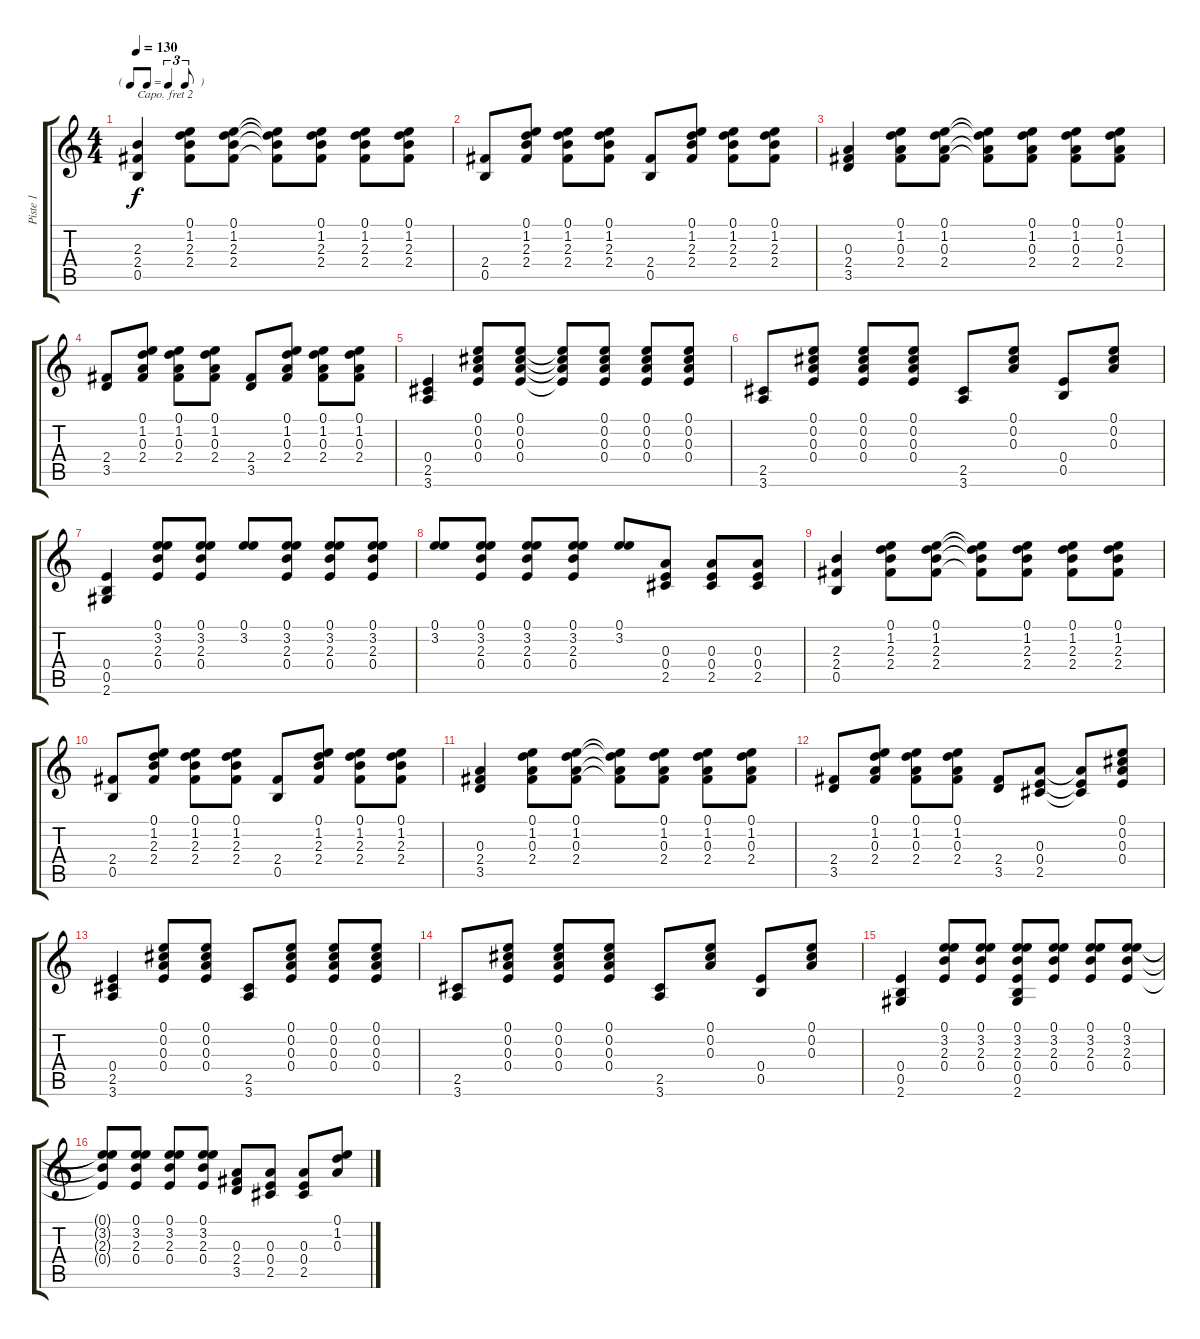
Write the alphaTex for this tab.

\track ("Piste 1" "Piste 1") {instrument acousticguitarsteel}
\staff {score tabs}
\capo 2
\tuning (D4 B3 G3 D3 A2 E2) {hide}
\ts (4 4)
\tf triplet8th
\tempo 130
\clef g2
\ks c
(2.3 2.4 0.5).4{dy f} (0.1 1.2 2.3 2.4).8 (0.1 1.2 2.3 2.4).8 (0.1{t} 1.2{t} 2.3{t} 2.4{t}).8 (0.1 1.2 2.3 2.4).8 (0.1 1.2 2.3 2.4).8 (0.1 1.2 2.3 2.4).8 |
(2.4 0.5).8 (0.1 1.2 2.3 2.4).8 (0.1 1.2 2.3 2.4).8 (0.1 1.2 2.3 2.4).8 (2.4 0.5).8 (0.1 1.2 2.3 2.4).8 (0.1 1.2 2.3 2.4).8 (0.1 1.2 2.3 2.4).8 |
(0.3 2.4 3.5).4 (0.1 1.2 0.3 2.4).8 (0.1 1.2 0.3 2.4).8 (0.1{t} 1.2{t} 0.3{t} 2.4{t}).8 (0.1 1.2 0.3 2.4).8 (0.1 1.2 0.3 2.4).8 (0.1 1.2 0.3 2.4).8 |
(2.4 3.5).8 (0.1 1.2 0.3 2.4).8 (0.1 1.2 0.3 2.4).8 (0.1 1.2 0.3 2.4).8 (2.4 3.5).8 (0.1 1.2 0.3 2.4).8 (0.1 1.2 0.3 2.4).8 (0.1 1.2 0.3 2.4).8 |
(0.4 2.5 3.6).4 (0.1 0.2 0.3 0.4).8 (0.1 0.2 0.3 0.4).8 (0.1{t} 0.2{t} 0.3{t} 0.4{t}).8 (0.1 0.2 0.3 0.4).8 (0.1 0.2 0.3 0.4).8 (0.1 0.2 0.3 0.4).8 |
(2.5 3.6).8 (0.1 0.2 0.3 0.4).8 (0.1 0.2 0.3 0.4).8 (0.1 0.2 0.3 0.4).8 (2.5 3.6).8 (0.1 0.2 0.3).8 (0.4 0.5).8 (0.1 0.2 0.3).8 |
(0.4 0.5 2.6).4 (0.1 3.2 2.3 0.4).8 (0.1 3.2 2.3 0.4).8 (0.1 3.2).8 (0.1 3.2 2.3 0.4).8 (0.1 3.2 2.3 0.4).8 (0.1 3.2 2.3 0.4).8 |
(0.1 3.2).8 (0.1 3.2 2.3 0.4).8 (0.1 3.2 2.3 0.4).8 (0.1 3.2 2.3 0.4).8 (0.1 3.2).8 (0.3 0.4 2.5).8 (0.3 0.4 2.5).8 (0.3 0.4 2.5).8 |
(2.3 2.4 0.5).4 (0.1 1.2 2.3 2.4).8 (0.1 1.2 2.3 2.4).8 (0.1{t} 1.2{t} 2.3{t} 2.4{t}).8 (0.1 1.2 2.3 2.4).8 (0.1 1.2 2.3 2.4).8 (0.1 1.2 2.3 2.4).8 |
(2.4 0.5).8 (0.1 1.2 2.3 2.4).8 (0.1 1.2 2.3 2.4).8 (0.1 1.2 2.3 2.4).8 (2.4 0.5).8 (0.1 1.2 2.3 2.4).8 (0.1 1.2 2.3 2.4).8 (0.1 1.2 2.3 2.4).8 |
(0.3 2.4 3.5).4 (0.1 1.2 0.3 2.4).8 (0.1 1.2 0.3 2.4).8 (0.1{t} 1.2{t} 0.3{t} 2.4{t}).8 (0.1 1.2 0.3 2.4).8 (0.1 1.2 0.3 2.4).8 (0.1 1.2 0.3 2.4).8 |
(2.4 3.5).8 (0.1 1.2 0.3 2.4).8 (0.1 1.2 0.3 2.4).8 (0.1 1.2 0.3 2.4).8 (2.4 3.5).8 (0.3 0.4 2.5).8 (0.3{t} 0.4{t} 2.5{t}).8 (0.1 0.2 0.3 0.4).8 |
(0.4 2.5 3.6).4 (0.1 0.2 0.3 0.4).8 (0.1 0.2 0.3 0.4).8 (2.5 3.6).8 (0.1 0.2 0.3 0.4).8 (0.1 0.2 0.3 0.4).8 (0.1 0.2 0.3 0.4).8 |
(2.5 3.6).8 (0.1 0.2 0.3 0.4).8 (0.1 0.2 0.3 0.4).8 (0.1 0.2 0.3 0.4).8 (2.5 3.6).8 (0.1 0.2 0.3).8 (0.4 0.5).8 (0.1 0.2 0.3).8 |
(0.4 0.5 2.6).4 (0.1 3.2 2.3 0.4).8 (0.1 3.2 2.3 0.4).8 (0.1 3.2 2.3 0.4 0.5 2.6).8 (0.1 3.2 2.3 0.4).8 (0.1 3.2 2.3 0.4).8 (0.1 3.2 2.3 0.4).8 |
(0.1{t} 3.2{t} 2.3{t} 0.4{t}).8 (0.1 3.2 2.3 0.4).8 (0.1 3.2 2.3 0.4).8 (0.1 3.2 2.3 0.4).8 (0.3 2.4 3.5).8 (0.3 0.4 2.5).8 (0.3 0.4 2.5).8 (0.1 1.2 0.3).8
